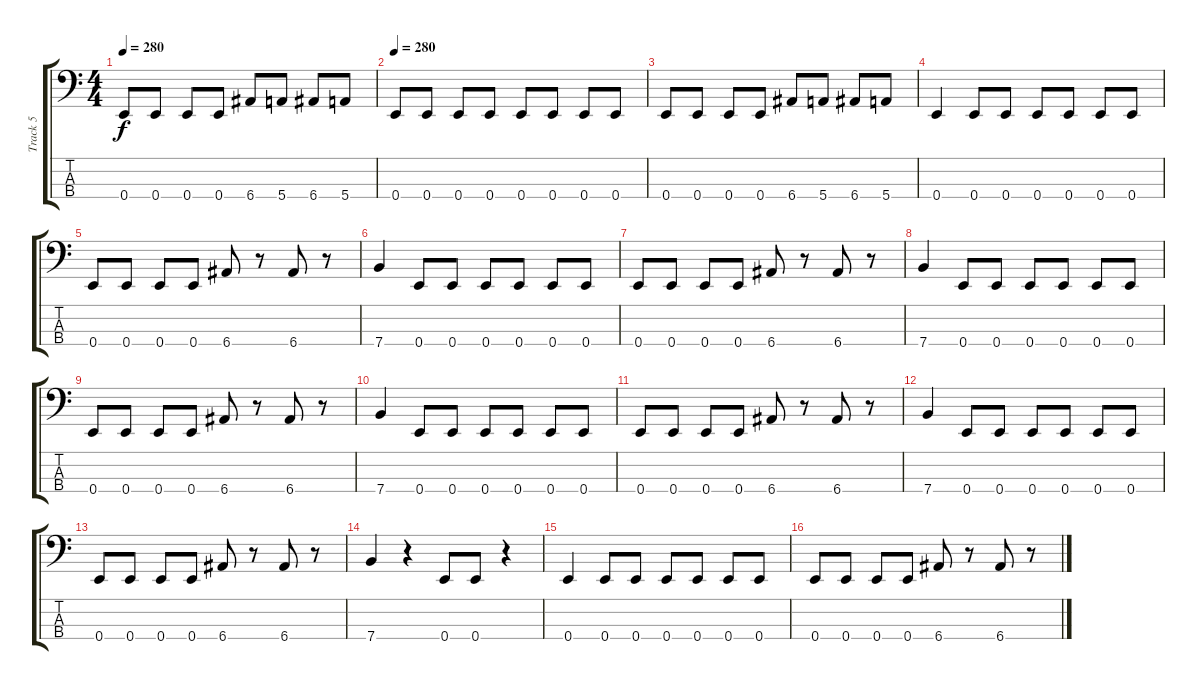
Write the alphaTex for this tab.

\track ("Track 5" "Track 5") {instrument electricbasspick}
\staff {score tabs}
\tuning (G2 D2 A1 E1) {hide}
\ts (4 4)
\tempo 280
\clef f4
\ks c
0.4.8{dy f} 0.4.8 0.4.8 0.4.8 6.4.8 5.4.8 6.4.8 5.4.8 |
\tempo 280
0.4.8 0.4.8 0.4.8 0.4.8 0.4.8 0.4.8 0.4.8 0.4.8 |
0.4.8 0.4.8 0.4.8 0.4.8 6.4.8 5.4.8 6.4.8 5.4.8 |
0.4.4 0.4.8 0.4.8 0.4.8 0.4.8 0.4.8 0.4.8 |
0.4.8 0.4.8 0.4.8 0.4.8 6.4.8 r.8 6.4.8 r.8 |
7.4.4 0.4.8 0.4.8 0.4.8 0.4.8 0.4.8 0.4.8 |
0.4.8 0.4.8 0.4.8 0.4.8 6.4.8 r.8 6.4.8 r.8 |
7.4.4 0.4.8 0.4.8 0.4.8 0.4.8 0.4.8 0.4.8 |
0.4.8 0.4.8 0.4.8 0.4.8 6.4.8 r.8 6.4.8 r.8 |
7.4.4 0.4.8 0.4.8 0.4.8 0.4.8 0.4.8 0.4.8 |
0.4.8 0.4.8 0.4.8 0.4.8 6.4.8 r.8 6.4.8 r.8 |
7.4.4 0.4.8 0.4.8 0.4.8 0.4.8 0.4.8 0.4.8 |
0.4.8 0.4.8 0.4.8 0.4.8 6.4.8 r.8 6.4.8 r.8 |
7.4.4 r.4 0.4.8 0.4.8 r.4 |
0.4.4 0.4.8 0.4.8 0.4.8 0.4.8 0.4.8 0.4.8 |
0.4.8 0.4.8 0.4.8 0.4.8 6.4.8 r.8 6.4.8 r.8
